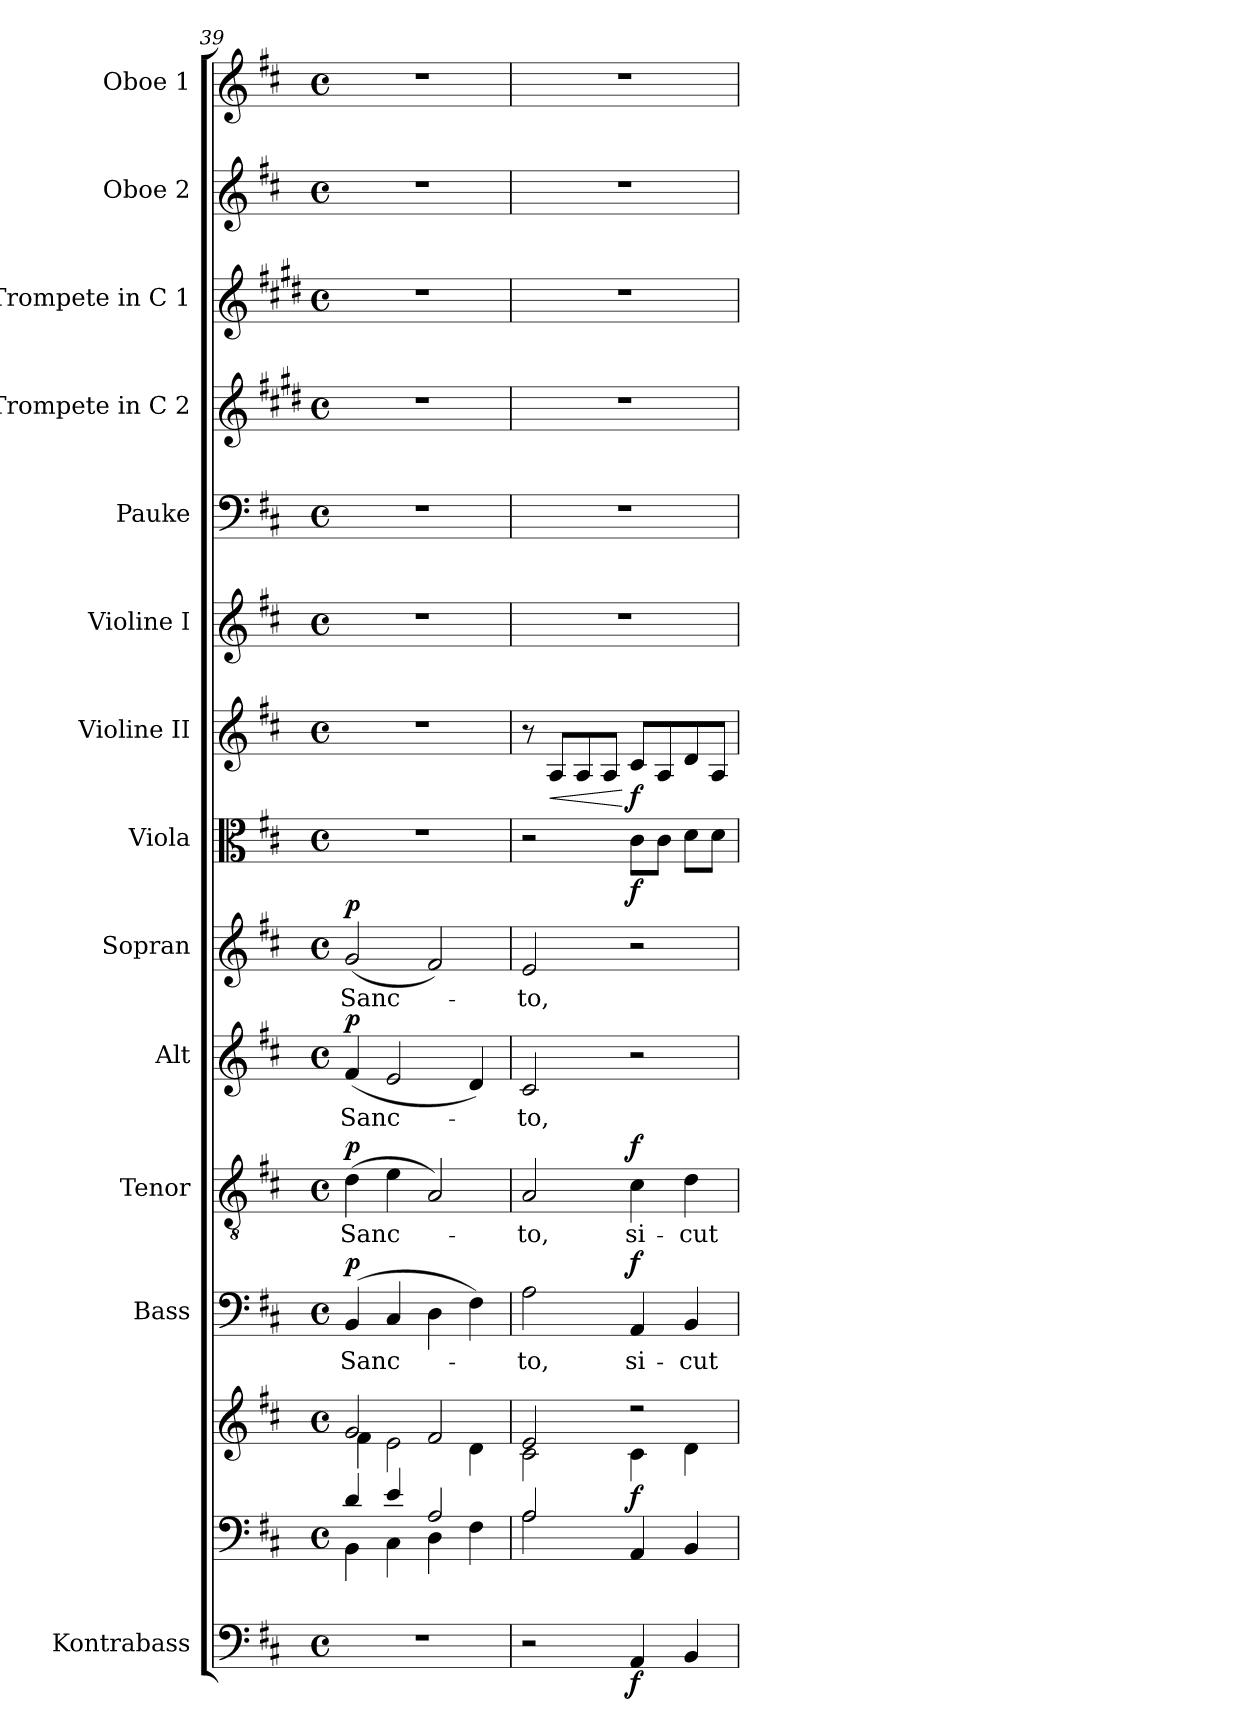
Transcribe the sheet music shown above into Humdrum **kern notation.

**kern	**dynam	**kern	**kern	**dynam	**kern	**text	**dynam	**kern	**text	**dynam	**kern	**text	**dynam	**kern	**text	**dynam	**kern	**dynam	**kern	**dynam	**kern	**kern	**kern	**kern	**kern	**kern
*part14	*part14	*part13	*part13	*part13	*part12	*part12	*part12	*part11	*part11	*part11	*part10	*part10	*part10	*part9	*part9	*part9	*part8	*part8	*part7	*part7	*part6	*part5	*part4	*part3	*part2	*part1
*staff15	*staff15	*staff14	*staff13	*staff13/14	*staff12	*staff12	*staff12	*staff11	*staff11	*staff11	*staff10	*staff10	*staff10	*staff9	*staff9	*staff9	*staff8	*staff8	*staff7	*staff7	*staff6	*staff5	*staff4	*staff3	*staff2	*staff1
*I"Kontrabass	*	*	*	*	*I"Bass	*	*	*I"Tenor	*	*	*I"Alt	*	*	*I"Sopran	*	*	*I"Viola	*	*I"Violine II	*	*I"Violine I	*I"Pauke	*I"Trompete in C 2	*I"Trompete in C 1	*I"Oboe 2	*I"Oboe 1
*I'Kb.	*	*	*	*	*I'B	*	*	*I'T	*	*	*I'A	*	*	*I'S	*	*	*I'Vla.	*	*I'Vl. II	*	*I'Vl. I	*I'Pk.	*	*	*I'Ob. 2	*I'Ob. 1
*clefF4	*	*clefF4	*clefG2	*	*clefF4	*	*	*clefGv2	*	*	*clefG2	*	*	*clefG2	*	*	*clefC3	*	*clefG2	*	*clefG2	*clefF4	*clefG2	*clefG2	*clefG2	*clefG2
*ITrd7c12	*	*	*	*	*	*	*	*	*	*	*	*	*	*	*	*	*	*	*	*	*	*	*ITrd1c2	*ITrd1c2	*	*
*k[f#c#]	*	*k[f#c#]	*k[f#c#]	*	*k[f#c#]	*	*	*k[f#c#]	*	*	*k[f#c#]	*	*	*k[f#c#]	*	*	*k[f#c#]	*	*k[f#c#]	*	*k[f#c#]	*k[f#c#]	*k[f#c#]	*k[f#c#]	*k[f#c#]	*k[f#c#]
*D:	*	*D:	*D:	*	*D:	*	*	*D:	*	*	*D:	*	*	*D:	*	*	*D:	*	*D:	*	*D:	*D:	*D:	*D:	*D:	*D:
*M4/4	*	*M4/4	*M4/4	*	*M4/4	*	*	*M4/4	*	*	*M4/4	*	*	*M4/4	*	*	*M4/4	*	*M4/4	*	*M4/4	*M4/4	*M4/4	*M4/4	*M4/4	*M4/4
*met(c)	*	*met(c)	*met(c)	*	*met(c)	*	*	*met(c)	*	*	*met(c)	*	*	*met(c)	*	*	*met(c)	*	*met(c)	*	*met(c)	*met(c)	*met(c)	*met(c)	*met(c)	*met(c)
=39	=39	=39	=39	=39	=39	=39	=39	=39	=39	=39	=39	=39	=39	=39	=39	=39	=39	=39	=39	=39	=39	=39	=39	=39	=39	=39
*	*	*^	*^	*	*	*	*	*	*	*	*	*	*	*	*	*	*	*	*	*	*	*	*	*	*	*
!	!	!	!	!	!	!	!	!LO:LY:b	!LO:DY:a	!	!LO:LY:b	!LO:DY:a	!	!LO:LY:b	!LO:DY:a	!	!LO:LY:b	!LO:DY:a	!	!	!	!	!	!	!	!	!	!
1r	.	4d/	4BB\	2g/	4f#\	.	(4BB/	Sanc-	p	(>4d\	Sanc-	p	(<4f#/	Sanc-	p	(<2g/	Sanc-	p	1r	.	1r	.	1r	1r	1r	1r	1r	1r
.	.	4e/	4C#\	.	2e\	.	4C#/	.	.	4e\	.	.	2e/	.	.	.	.	.	.	.	.	.	.	.	.	.	.	.
.	.	2A/	4D\	2f#/	.	.	4D\	.	.	2A/)	.	.	.	.	.	2f#/)	.	.	.	.	.	.	.	.	.	.	.	.
.	.	.	4F#\	.	4d\	.	4F#\)	.	.	.	.	.	4d/)	.	.	.	.	.	.	.	.	.	.	.	.	.	.	.
=40	=40	=40	=40	=40	=40	=40	=40	=40	=40	=40	=40	=40	=40	=40	=40	=40	=40	=40	=40	=40	=40	=40	=40	=40	=40	=40	=40	=40
!	!	!	!	!	!	!	!	!LO:LY:b	!	!	!LO:LY:b	!	!	!LO:LY:b	!	!	!LO:LY:b	!	!	!	!	!	!	!	!	!	!	!
2r	.	2A/	2A\	2e/	2c#\	.	2A\	-to,	.	2A/	-to,	.	2c#/	-to,	.	2e/	-to,	.	2r	.	8r	.	1r	1r	1r	1r	1r	1r
!	!	!	!	!	!	!	!	!	!	!	!	!	!	!	!	!	!	!	!	!	!	!LO:HP:b	!	!	!	!	!	!
.	.	.	.	.	.	.	.	.	.	.	.	.	.	.	.	.	.	.	.	.	8A/L	<	.	.	.	.	.	.
.	.	.	.	.	.	.	.	.	.	.	.	.	.	.	.	.	.	.	.	.	8A/	.	.	.	.	.	.	.
.	.	.	.	.	.	.	.	.	.	.	.	.	.	.	.	.	.	.	.	.	8A/J	.	.	.	.	.	.	.
!	!LO:DY:b	!	!	!	!	!LO:DY:b	!	!LO:LY:b	!LO:DY:a	!	!LO:LY:b	!LO:DY:a	!	!	!	!	!	!	!	!LO:DY:b	!	!LO:DY:n=1:b	!	!	!	!	!	!
4AAA/	f	4AA/	2ryy	2ree	4c#\	f	4AA/	si-	f	4c#\	si-	f	2r	.	.	2r	.	.	8c#\L	f	8c#/L	[ f	.	.	.	.	.	.
.	.	.	.	.	.	.	.	.	.	.	.	.	.	.	.	.	.	.	8c#\J	.	8A/	.	.	.	.	.	.	.
!	!	!	!	!	!	!	!	!LO:LY:b	!	!	!LO:LY:b	!	!	!	!	!	!	!	!	!	!	!	!	!	!	!	!	!
4BBB/	.	4BB/	.	.	4d\	.	4BB/	-cut	.	4d\	-cut	.	.	.	.	.	.	.	8d\L	.	8d/	.	.	.	.	.	.	.
.	.	.	.	.	.	.	.	.	.	.	.	.	.	.	.	.	.	.	8d\J	.	8A/J	.	.	.	.	.	.	.
*	*	*v	*v	*	*	*	*	*	*	*	*	*	*	*	*	*	*	*	*	*	*	*	*	*	*	*	*	*
*	*	*	*v	*v	*	*	*	*	*	*	*	*	*	*	*	*	*	*	*	*	*	*	*	*	*	*	*
=	=	=	=	=	=	=	=	=	=	=	=	=	=	=	=	=	=	=	=	=	=	=	=	=	=	=
*-	*-	*-	*-	*-	*-	*-	*-	*-	*-	*-	*-	*-	*-	*-	*-	*-	*-	*-	*-	*-	*-	*-	*-	*-	*-	*-
